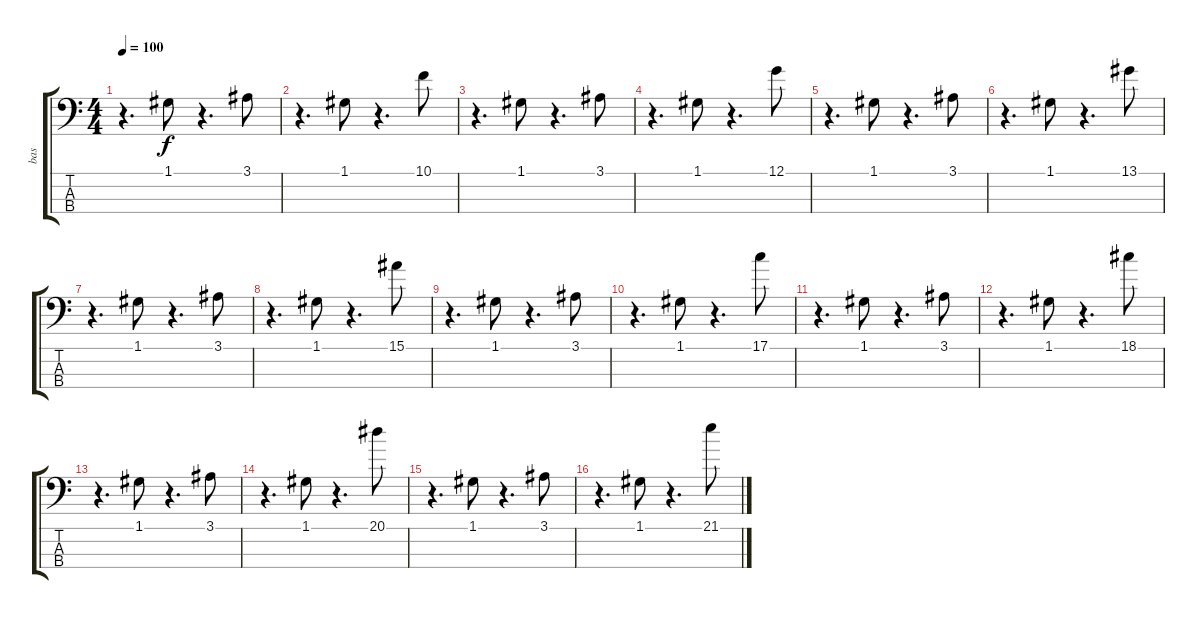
\track ("bas" "bas") {instrument fretlessbass}
\staff {score tabs}
\tuning (G2 D2 A1 E1) {hide}
\ts (4 4)
\tempo 100
\clef f4
\ks c
r.4{d dy f} 1.1.8 r.4{d} 3.1.8 |
r.4{d} 1.1.8 r.4{d} 10.1.8 |
r.4{d} 1.1.8 r.4{d} 3.1.8 |
r.4{d} 1.1.8 r.4{d} 12.1.8 |
r.4{d} 1.1.8 r.4{d} 3.1.8 |
r.4{d} 1.1.8 r.4{d} 13.1.8 |
r.4{d} 1.1.8 r.4{d} 3.1.8 |
r.4{d} 1.1.8 r.4{d} 15.1.8 |
r.4{d} 1.1.8 r.4{d} 3.1.8 |
r.4{d} 1.1.8 r.4{d} 17.1.8 |
r.4{d} 1.1.8 r.4{d} 3.1.8 |
r.4{d} 1.1.8 r.4{d} 18.1.8 |
r.4{d} 1.1.8 r.4{d} 3.1.8 |
r.4{d} 1.1.8 r.4{d} 20.1.8 |
r.4{d} 1.1.8 r.4{d} 3.1.8 |
r.4{d} 1.1.8 r.4{d} 21.1.8
